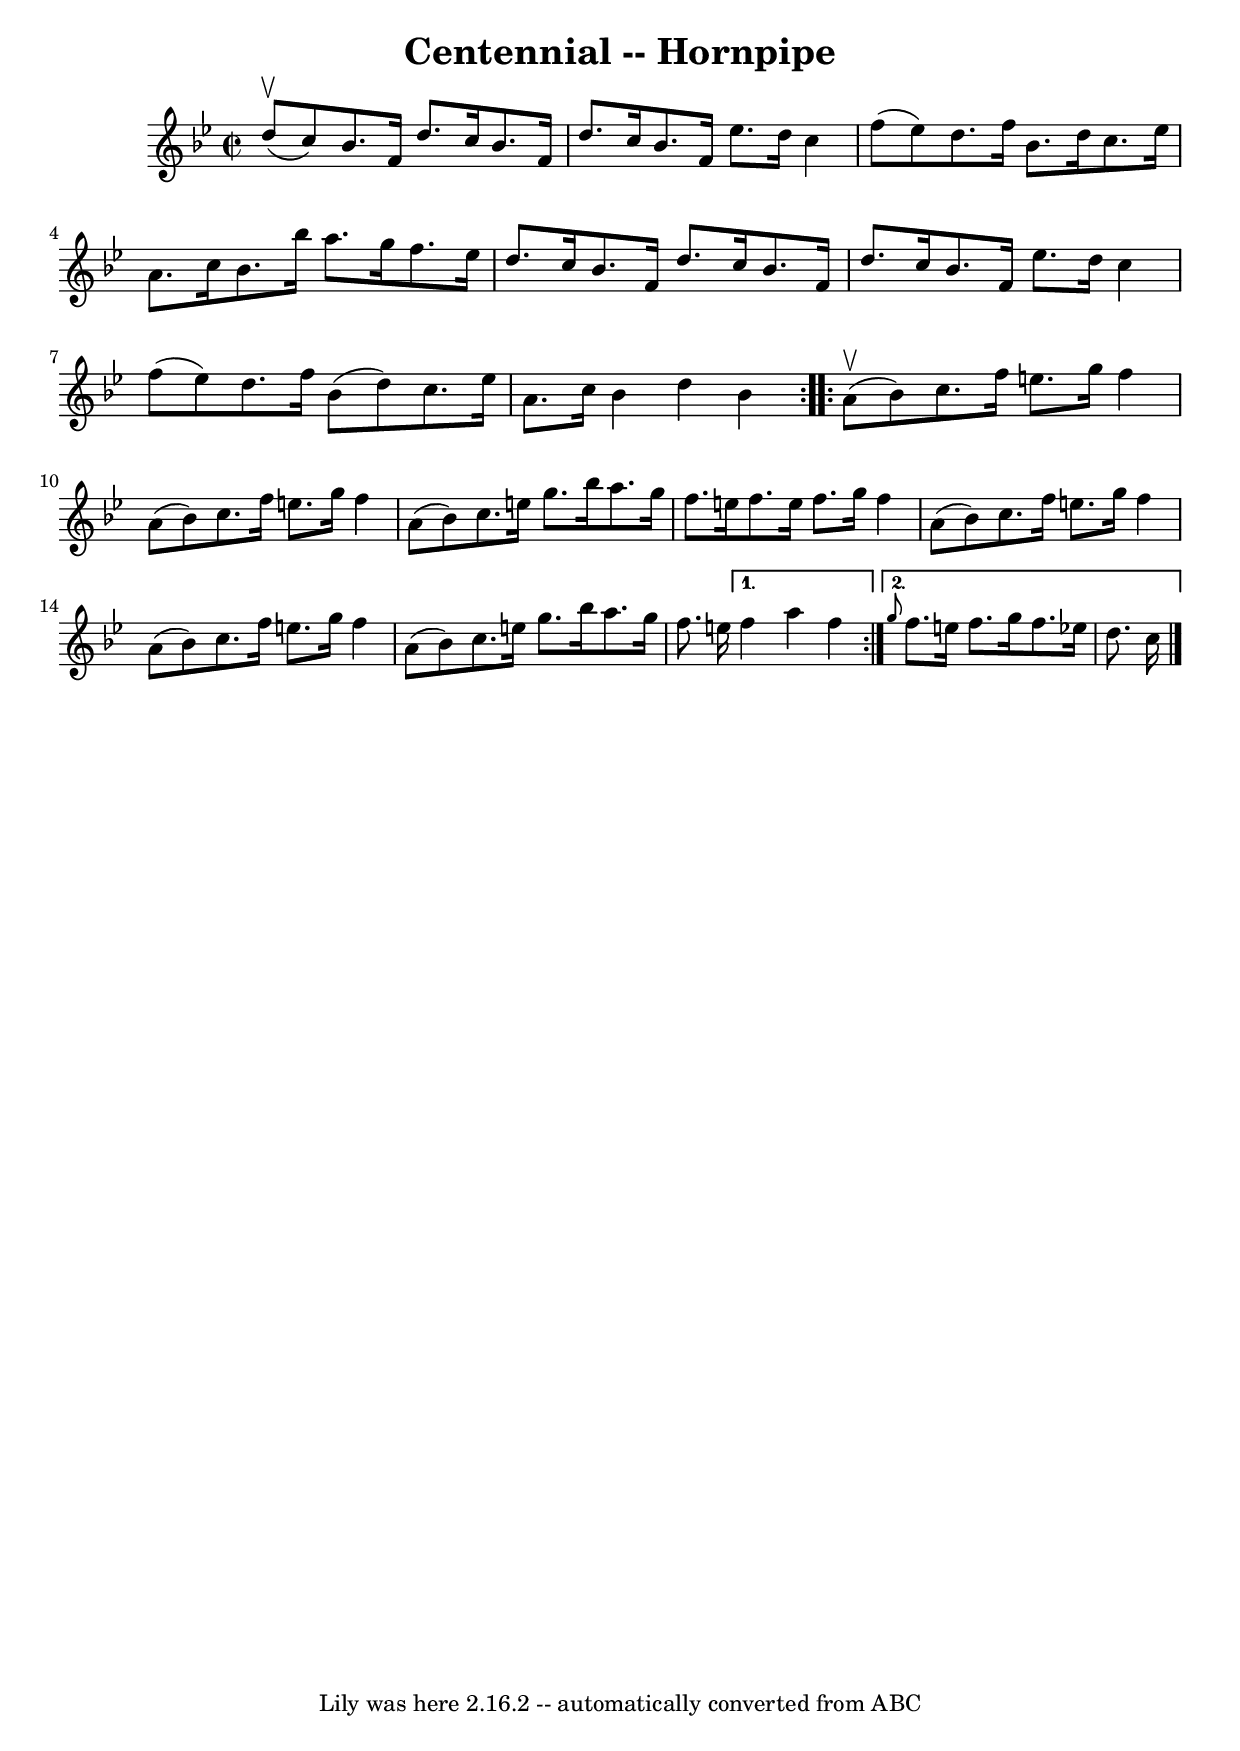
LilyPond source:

\version "2.7.40"
\include "Mammoth.ily"
\header {
	%% book = "Cole's 1000 Fiddle Tunes"
	crossRefNumber = "1"
	footnotes = ""
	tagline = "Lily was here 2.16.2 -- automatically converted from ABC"
	title = "Centennial -- Hornpipe"
}
voicedefault =  {


\repeat volta 2 {
\override Staff.TimeSignature #'style = #'C
 \time 2/2 \key bes \major d''8 (^\upbow c''8) |
 bes'8.    
f'16 d''8. c''16 bes'8. f'16 d''8. c''16  |
 bes'8.   
 f'16 ees''8. d''16 c''4 f''8 (ees''8) |
 d''8.    
f''16 bes'8. d''16 c''8. ees''16 a'8. c''16  |
   
bes'8. bes''16 a''8. g''16 f''8. ees''16 d''8. c''16  
|
 bes'8. f'16 d''8. c''16 bes'8. f'16 d''8.    
c''16  |
 bes'8. f'16 ees''8. d''16 c''4 f''8 (ees''8 
) |
 d''8. f''16 bes'8 (d''8) c''8. ees''16    
a'8. c''16  |
 bes'4 d''4 bes'4  }     \repeat volta 2 {     
a'8 (^\upbow bes'8) |
 c''8. f''16 e''8. g''16 f''4    
a'8 (bes'8) |
 c''8. f''16 e''8. g''16 f''4 a'8 (
 bes'8) |
 c''8. e''16 g''8. bes''16 a''8. g''16    
f''8. e''16  |
 f''8. e''16 f''8. g''16 f''4 a'8 (
bes'8) |
     |
 c''8. f''16 e''8. g''16 f''4    
a'8 (bes'8) |
 c''8. f''16 e''8. g''16 f''4 a'8 (
 bes'8) |
 c''8. e''16 g''8. bes''16 a''8. g''16    
f''8. e''!16  } \alternative{{ f''4 a''4 f''4  } { \grace { g''8  
} f''8. e''16 f''8. g''16 f''8. ees''!16 d''8. c''16  
\bar "|."   }}
}

\score{
    <<

	\context Staff="default"
	{
	    \voicedefault 
	}

    >>
	\layout {
	}
	\midi {}
}
